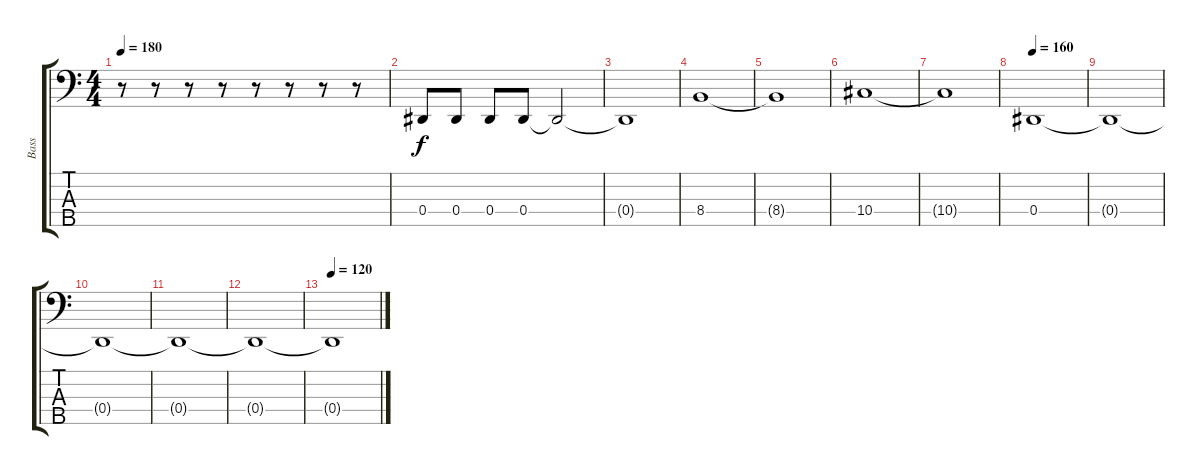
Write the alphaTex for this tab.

\track ("Bass" "Bass") {instrument electricbassfinger}
\staff {score tabs}
\tuning (Gb2 Db2 Ab1 Eb1 Bb0) {hide}
\ts (4 4)
\tempo 180
\clef f4
\ks c
r.8{dy f} r.8 r.8 r.8 r.8 r.8 r.8 r.8 |
0.4.8 0.4.8 0.4.8 0.4.8 0.4{t}.2 |
0.4{t}.1 |
8.4.1 |
8.4{t}.1 |
10.4.1 |
10.4{t}.1 |
\tempo 160
0.4.1 |
0.4{t}.1 |
0.4{t}.1 |
0.4{t}.1 |
0.4{t}.1 |
\tempo 120
0.4{t}.1
